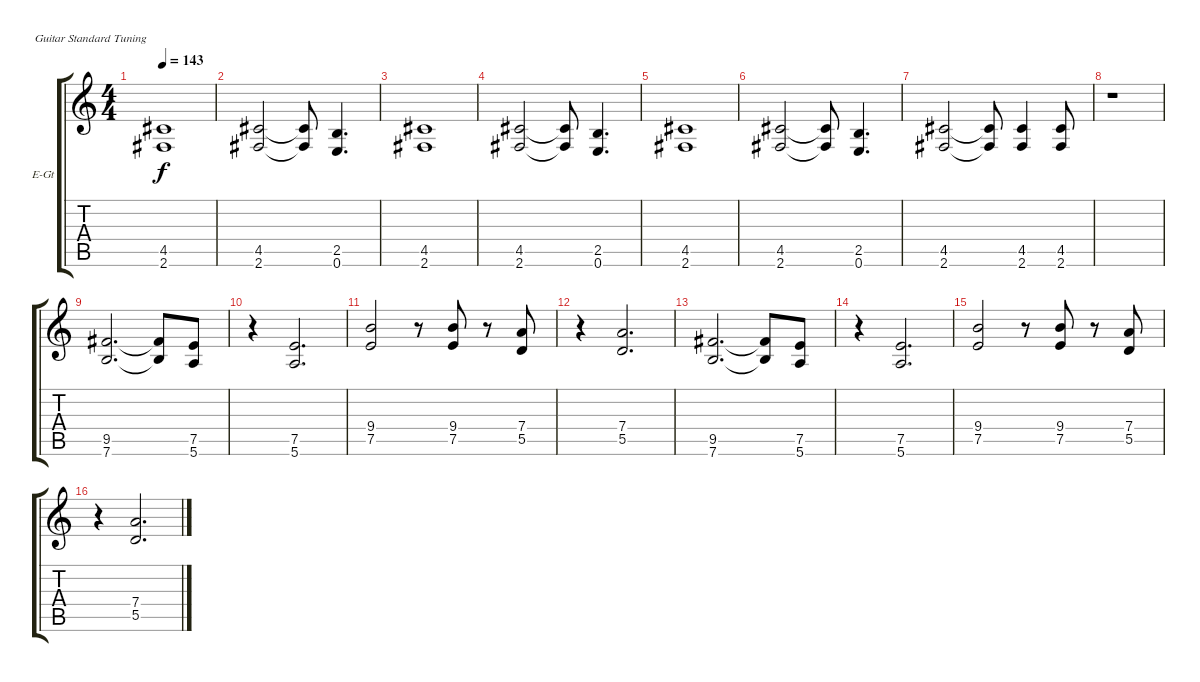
\bracketExtendMode groupsimilarinstruments
\firstSystemTrackNameOrientation horizontal
\otherSystemsTrackNameOrientation horizontal
\track ("Guitarra 1" "E-Gt") {instrument overdrivenguitar}
\staff {score tabs}
\tuning (E4 B3 G3 D3 A2 E2)
\ts (4 4)
\tempo 143
\clef g2
\ks c
(4.5 2.6).1{dy f} |
(4.5 2.6).2 (4.5{t} 2.6{t}).8 (2.5 0.6).4{d} |
(4.5 2.6).1 |
(4.5 2.6).2 (4.5{t} 2.6{t}).8 (2.5 0.6).4{d} |
(4.5 2.6).1 |
(4.5 2.6).2 (4.5{t} 2.6{t}).8 (2.5 0.6).4{d} |
(4.5 2.6).2 (4.5{t} 2.6{t}).8 (4.5 2.6).4 (4.5 2.6).8 |
r.1 |
(9.5 7.6).2{d} (9.5{t} 7.6{t}).8 (7.5 5.6).8 |
r.4 (7.5 5.6).2{d} |
(9.4 7.5).2 r.8 (9.4 7.5).8 r.8 (7.4 5.5).8 |
r.4 (7.4 5.5).2{d} |
(9.5 7.6).2{d} (9.5{t} 7.6{t}).8 (7.5 5.6).8 |
r.4 (7.5 5.6).2{d} |
(9.4 7.5).2 r.8 (9.4 7.5).8 r.8 (7.4 5.5).8 |
r.4 (7.4 5.5).2{d}
